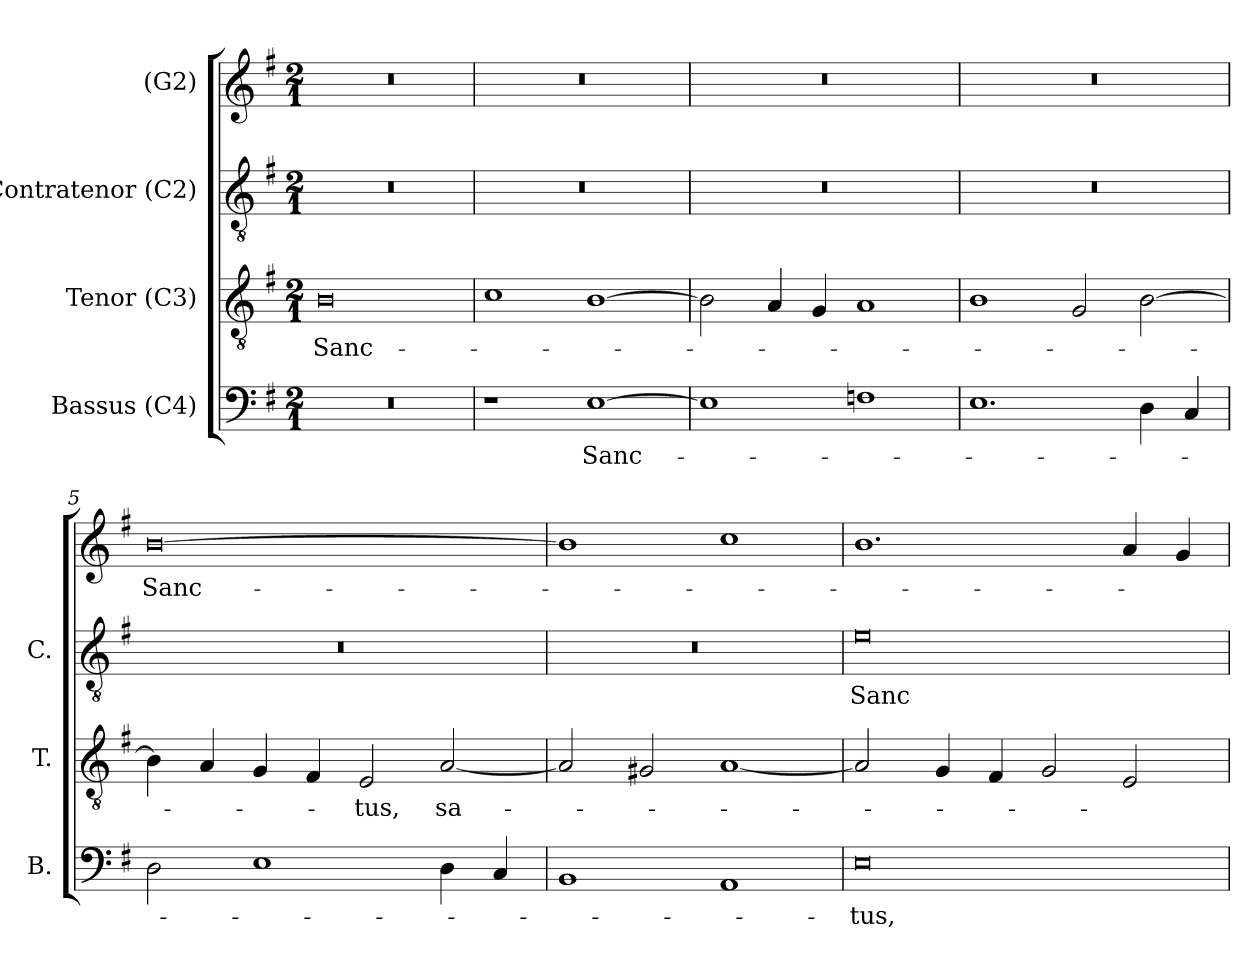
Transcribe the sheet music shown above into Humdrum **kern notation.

**kern	**text	**kern	**text	**kern	**text	**kern	**text
*part4	*part4	*part3	*part3	*part2	*part2	*part1	*part1
*staff4	*staff4	*staff3	*staff3	*staff2	*staff2	*staff1	*staff1
*I"Bassus (C4)	*	*I"Tenor (C3)	*	*I"Contratenor (C2)	*	*I"(G2)	*
*I'B.	*	*I'T.	*	*I'C.	*	*	*
!!LO:PB:g=z
*clefF4	*	*clefGv2	*	*clefGv2	*	*clefG2	*
*	*	*ITrd7c12	*	*ITrd7c12	*	*	*
*k[f#]	*	*k[f#]	*	*k[f#]	*	*k[f#]	*
*G:	*	*G:	*	*G:	*	*G:	*
*M2/1	*	*M2/1	*	*M2/1	*	*M2/1	*
=1	=1	=1	=1	=1	=1	=1	=1
!LO:N:vis=1	!	!	!	!	!	!	!
!	!	!	!LO:LY:b:color=#000000	!LO:N:vis=1	!	!LO:N:vis=1	!
0r	.	0BBi	Sanc-	0r	.	0r	.
=2	=2	=2	=2	=2	=2	=2	=2
!	!	!	!	!LO:N:vis=1	!	!LO:N:vis=1	!
1r	.	1Ci	.	0r	.	0r	.
!	!LO:LY:b:color=#000000	!	!	!	!	!	!
[1Ei	Sanc-	[1BBi	.	.	.	.	.
=3	=3	=3	=3	=3	=3	=3	=3
!	!	!	!	!LO:N:vis=1	!	!LO:N:vis=1	!
1Ei]	.	2BBi\]	.	0r	.	0r	.
.	.	4AAi/	.	.	.	.	.
.	.	4GGi/	.	.	.	.	.
1Fni	.	1AAi	.	.	.	.	.
=4	=4	=4	=4	=4	=4	=4	=4
!	!	!	!	!LO:N:vis=1	!	!LO:N:vis=1	!
1.Ei	.	1BBi	.	0r	.	0r	.
.	.	2GGi/	.	.	.	.	.
4Di\	.	[2BBi\	.	.	.	.	.
4Ci/	.	.	.	.	.	.	.
=5	=5	=5	=5	=5	=5	=5	=5
!	!	!	!	!LO:N:vis=1	!	!	!
!	!	!	!	!	!	!	!LO:LY:b:color=#000000
2Di\	.	4BBi\]	.	0r	.	[0bi	Sanc-
.	.	4AAi/	.	.	.	.	.
1Ei	.	4GGi/	.	.	.	.	.
.	.	4FF#i/	.	.	.	.	.
!	!	!	!LO:LY:b:color=#000000	!	!	!	!
.	.	2EEi/	-tus,	.	.	.	.
!	!	!	!LO:LY:b:color=#000000	!	!	!	!
4Di\	.	[2AAi/	sa-	.	.	.	.
4Ci/	.	.	.	.	.	.	.
!!LO:LB:g=z
=6	=6	=6	=6	=6	=6	=6	=6
!	!	!	!	!LO:N:vis=1	!	!	!
1BBi	.	2AAi/]	.	0r	.	1bi]	.
.	.	2GG#i/	.	.	.	.	.
1AAi	.	[1AAi	.	.	.	1cci	.
=7	=7	=7	=7	=7	=7	=7	=7
!	!LO:LY:b:color=#000000	!	!	!	!	!	!
!	!	!	!	!	!LO:LY:b:color=#000000	!	!
0Ei	-tus,	2AAi/]	.	0Ei	Sanc-	1.bi	.
.	.	4GGi/	.	.	.	.	.
.	.	4FF#i/	.	.	.	.	.
.	.	2GGi/	.	.	.	.	.
.	.	2EEi/	.	.	.	4ai/	.
.	.	.	.	.	.	4gi/	.
=	=	=	=	=	=	=	=
*-	*-	*-	*-	*-	*-	*-	*-
